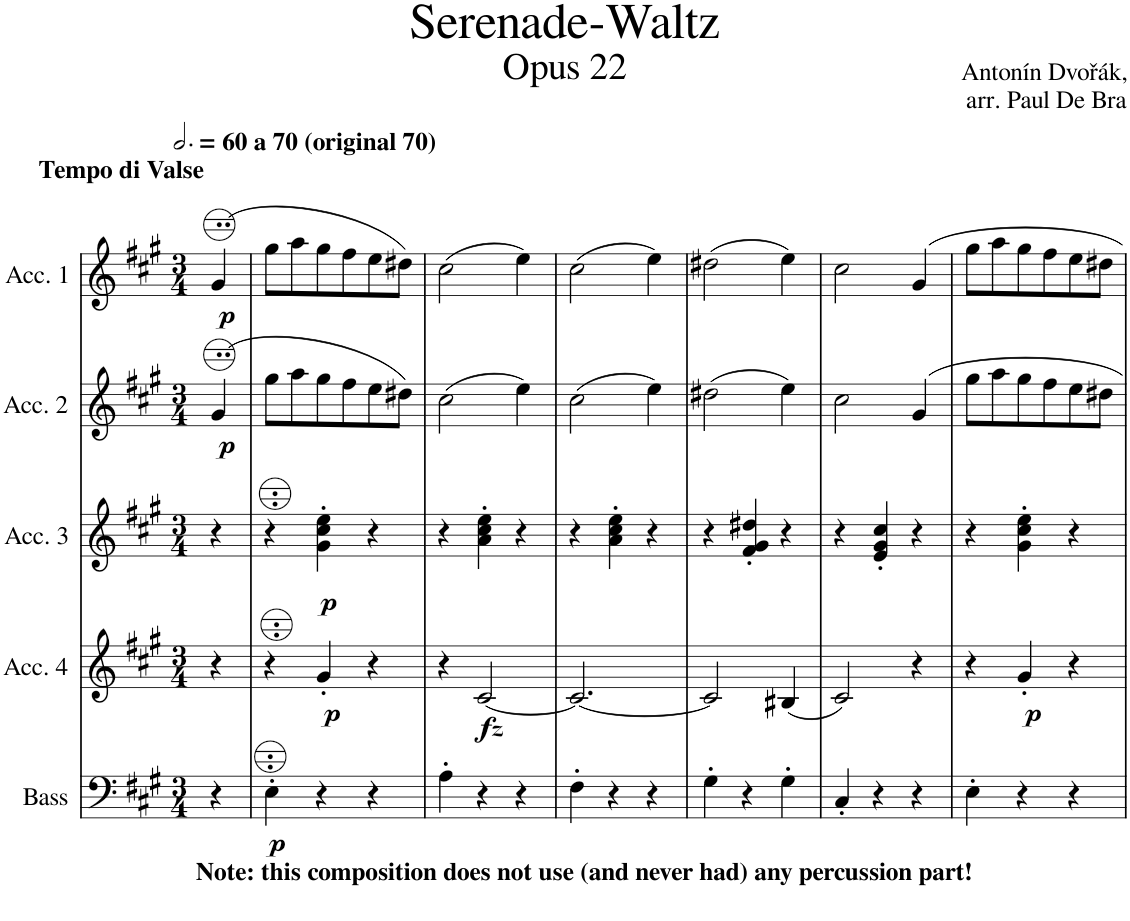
**kern	**dynam	**kern	**dynam	**kern	**dynam	**kern	**dynam	**kern	**dynam
*part5	*part5	*part4	*part4	*part3	*part3	*part2	*part2	*part1	*part1
*staff5	*staff5	*staff4	*staff4	*staff3	*staff3	*staff2	*staff2	*staff1	*staff1
*I"Bass	*	*I"Acc. 4	*	*I"Acc. 3	*	*I"Acc. 2	*	*I"Acc. 1	*
*I'B	*	*	*	*	*	*	*	*	*
*clefF4	*	*clefG2	*	*clefG2	*	*clefG2	*	*clefG2	*
*Trd7c12	*	*Trd7c12	*	*Trd7c12	*	*	*	*	*
*k[f#c#g#]	*	*k[f#c#g#]	*	*k[f#c#g#]	*	*k[f#c#g#]	*	*k[f#c#g#]	*
*M3/4	*	*M3/4	*	*M3/4	*	*M3/4	*	*M3/4	*
*MM180	*	*MM180	*	*MM180	*	*MM180	*	*MM180	*
=1	=1	=1	=1	=1	=1	=1	=1	=1	=1
!	!	!	!	!	!	!	!	!LO:TX:a:B:t=a 70 (original 70)	!
!	!	!	!	!	!	!	!	!LO:TX:a:B:t=Tempo di Valse	!
!LO:TX:b:B:t=Note&colon; this composition does not use (and never had) any percussion part!	!	!	!	!	!	!	!	!	!
!	!	!	!	!	!	!	!LO:DY:b	!	!LO:DY:b
4r	.	4r	.	4r	.	(4g#/	p	(4g#/	p
=2	=2	=2	=2	=2	=2	=2	=2	=2	=2
!	!LO:DY:b	!	!	!	!	!	!	!	!
4E'\	p	4r	.	4r	.	8gg#\L	.	8gg#\L	.
.	.	.	.	.	.	8aa\	.	8aa\	.
!	!	!	!LO:DY:b	!	!LO:DY:b	!	!	!	!
4r	.	4g#'/	p	4g#\' 4cc#\' 4ee\'	p	8gg#\	.	8gg#\	.
.	.	.	.	.	.	8ff#\	.	8ff#\	.
4r	.	4r	.	4r	.	8ee\	.	8ee\	.
.	.	.	.	.	.	8dd#X\J)	.	8dd#X\J)	.
=3	=3	=3	=3	=3	=3	=3	=3	=3	=3
4A'\	.	4r	.	4r	.	(2cc#\	.	(2cc#\	.
!	!	!	!LO:DY:b	!	!	!	!	!	!
4r	.	[2c#/	fz	4a\' 4cc#\' 4ee\'	.	.	.	.	.
4r	.	.	.	4r	.	4ee\)	.	4ee\)	.
=4	=4	=4	=4	=4	=4	=4	=4	=4	=4
4F#'\	.	2.c#/_	.	4r	.	(2cc#\	.	(2cc#\	.
4r	.	.	.	4a\' 4cc#\' 4ee\'	.	.	.	.	.
4r	.	.	.	4r	.	4ee\)	.	4ee\)	.
=5	=5	=5	=5	=5	=5	=5	=5	=5	=5
4G#'\	.	2c#/]	.	4r	.	(2dd#X\	.	(2dd#X\	.
4r	.	.	.	4f#/' 4g#/' 4dd#X/'	.	.	.	.	.
4G#'\	.	(4B#X/	.	4r	.	4ee\)	.	4ee\)	.
=6	=6	=6	=6	=6	=6	=6	=6	=6	=6
4C#'/	.	2c#/)	.	4r	.	2cc#\	.	2cc#\	.
4r	.	.	.	4e/' 4g#/' 4cc#/'	.	.	.	.	.
4r	.	4r	.	4r	.	4g#/	.	4g#/	.
=7	=7	=7	=7	=7	=7	=7	=7	=7	=7
4E'\	.	4r	.	4r	.	8gg#\L	.	8gg#\L	.
.	.	.	.	.	.	8aa\	.	8aa\	.
!	!	!	!LO:DY:b	!	!	!	!	!	!
4r	.	4g#'/	p	4g#\' 4cc#\' 4ee\'	.	8gg#\	.	8gg#\	.
.	.	.	.	.	.	8ff#\	.	8ff#\	.
4r	.	4r	.	4r	.	8ee\	.	8ee\	.
.	.	.	.	.	.	8dd#X\J	.	8dd#X\J	.
=	=	=	=	=	=	=	=	=	=
*-	*-	*-	*-	*-	*-	*-	*-	*-	*-
